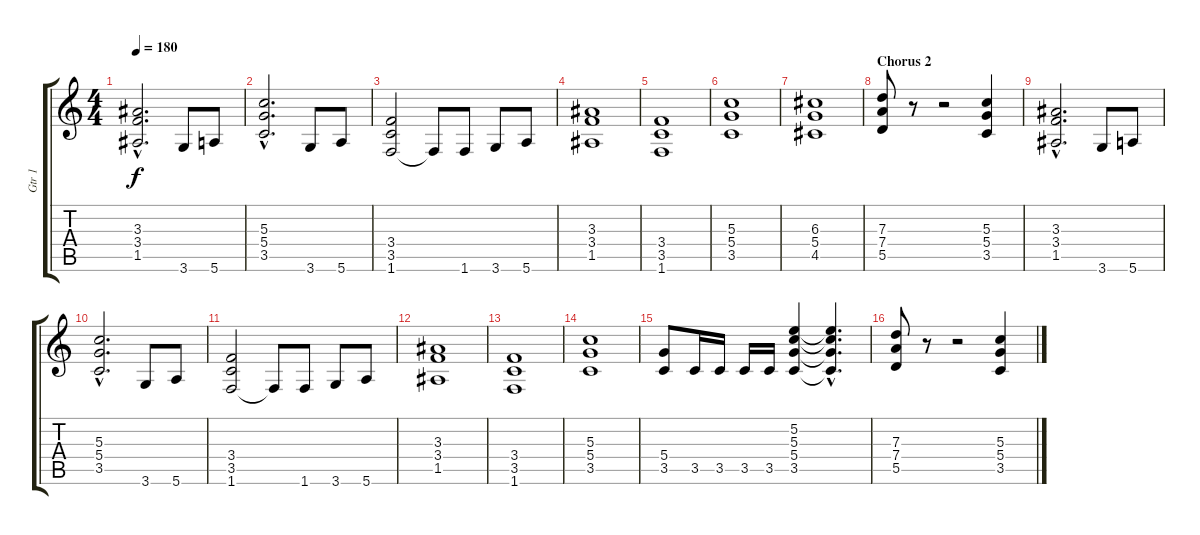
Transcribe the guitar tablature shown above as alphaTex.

\track ("Gtr 1" "Gtr 1") {instrument overdrivenguitar}
\staff {score tabs}
\tuning (E4 B3 G3 D3 A2 E2) {hide}
\ts (4 4)
\tempo 180
\clef g2
\ks c
(3.3{hac} 3.4{hac} 1.5{hac}).2{d dy f} 3.6.8 5.6.8 |
(5.3{hac} 5.4{hac} 3.5{hac}).2{d} 3.6.8 5.6.8 |
(3.4 3.5 1.6).2 1.6{t}.8 1.6.8 3.6.8 5.6.8 |
(3.3 3.4 1.5).1 |
(3.4 3.5 1.6).1 |
(5.3 5.4 3.5).1 |
(6.3 5.4 4.5).1 |
\section ("" "Chorus 2")
(7.3 7.4 5.5).8 r.8 r.2 (5.3 5.4 3.5).4 |
(3.3{hac} 3.4{hac} 1.5{hac}).2{d} 3.6.8 5.6.8 |
(5.3{hac} 5.4{hac} 3.5{hac}).2{d} 3.6.8 5.6.8 |
(3.4 3.5 1.6).2 1.6{t}.8 1.6.8 3.6.8 5.6.8 |
(3.3 3.4 1.5).1 |
(3.4 3.5 1.6).1 |
(5.3 5.4 3.5).1 |
(5.4 3.5).8 3.5.16 3.5.16 3.5.16 3.5.16 (5.2 5.3 5.4 3.5).4 (5.2{hac t} 5.3{hac t} 5.4{hac t} 3.5{hac t}).4{d} |
(7.3 7.4 5.5).8 r.8 r.2 (5.3 5.4 3.5).4
